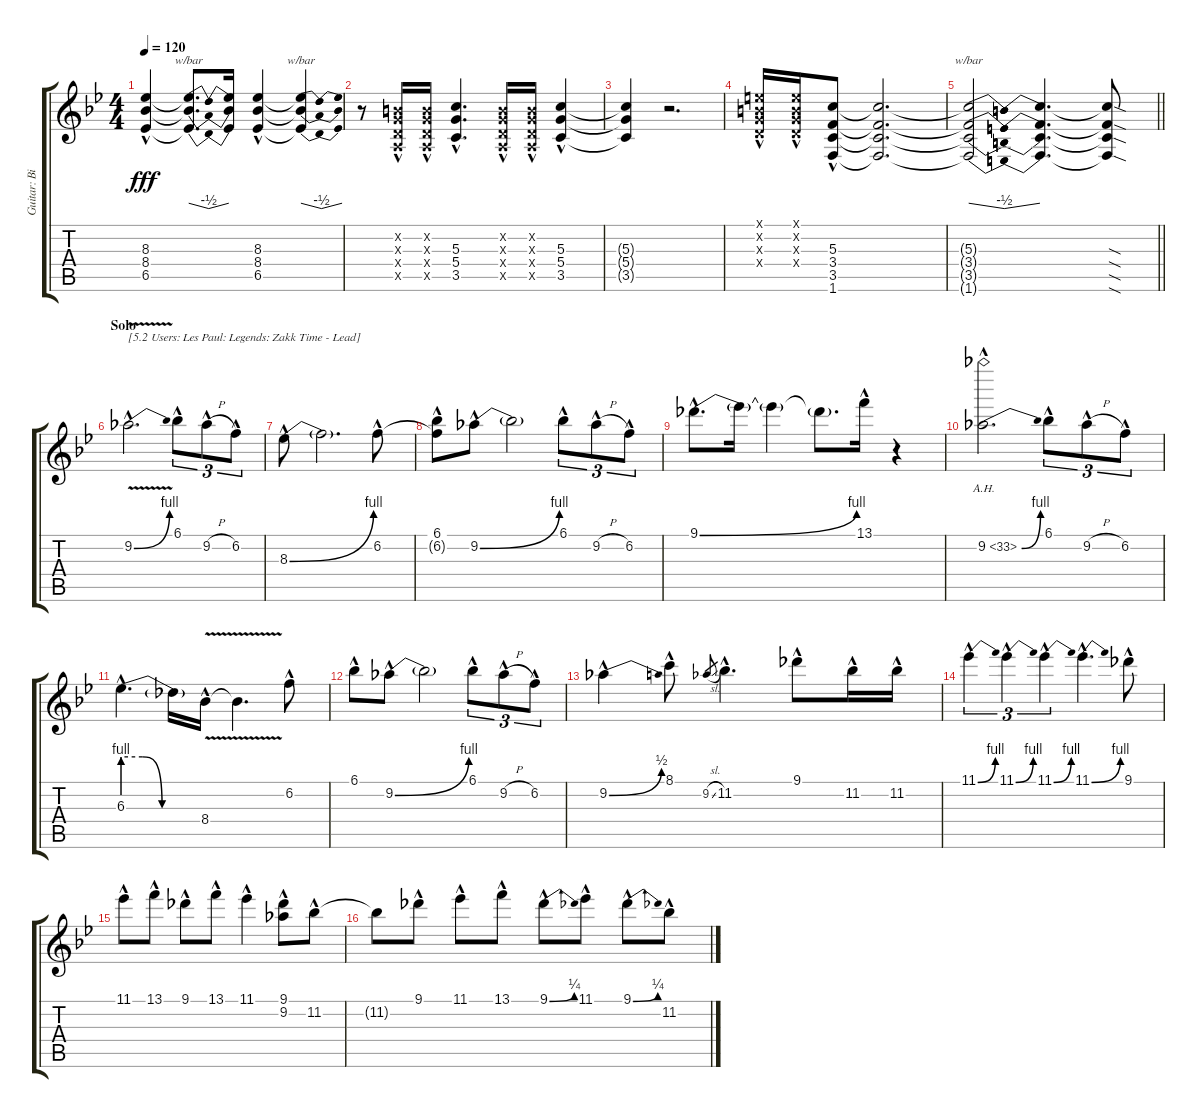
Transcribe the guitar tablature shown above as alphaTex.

\track ("Guitar: Billy" "Guitar: Bi") {instrument overdrivenguitar}
\staff {score tabs}
\tuning (E4 B3 G3 D3 A2 E2) {hide}
\ts (4 4)
\tempo 120
\clef g2
\ks bb
(8.3{hac} 8.4{hac} 6.5{hac}).4{dy fff} (8.3{t} 8.4{t} 6.5{t}).8{d tbe (dip default 0 0 30 -2 60 0)} (8.3{t} 8.4{t} 6.5{t}).16 (8.3{hac} 8.4{hac} 6.5{hac}).4 (8.3{t} 8.4{t} 6.5{t}).4{tbe (dip default 0 0 30 -2 60 0)} |
r.8 (0.2{hac x} 0.3{hac x} 0.4{hac x} 0.5{hac x}).16 (0.2{hac x} 0.3{hac x} 0.4{hac x} 0.5{hac x}).16 (5.3{hac} 5.4{hac} 3.5{hac}).4{d} (0.2{hac x} 0.3{hac x} 0.4{hac x} 0.5{hac x}).16 (0.2{hac x} 0.3{hac x} 0.4{hac x} 0.5{hac x}).16 (5.3{hac} 5.4{hac} 3.5{hac}).4 |
(5.3{t} 5.4{t} 3.5{t}).4 r.2{d} |
(0.1{hac x} 0.2{hac x} 0.3{hac x} 0.4{hac x}).16 (0.1{hac x} 0.2{hac x} 0.3{hac x} 0.4{hac x}).16 (5.3{hac} 3.4{hac} 3.5{hac} 1.6{hac}).8 (5.3{t} 3.4{t} 3.5{t} 1.6{t}).2{d} |
\barLineRight lightlight
(5.3{t} 3.4{t} 3.5{t} 1.6{t}).2{tbe (dip default 0 0 30 -2 60 0)} (5.3{t} 3.4{t} 3.5{t} 1.6{t}).4{d} (5.3{sod t} 3.4{sod t} 3.5{sod t} 1.6{sod t}).8 |
\section ("" "Solo")
9.2{be (bend 0 0 60 4) v hac}.2{d txt "[5.2 Users: Les Paul: Legends: Zakk Time - Lead]" volume 16 instrument overdrivenguitar} 6.1{hac}.8{tu (3 2)} 9.2{h hac}.8{tu (3 2)} 6.2{hac}.8{tu (3 2)} |
8.3{be (bend 0 0 60 4) hac}.8 8.3{t}.2{d} 6.2{hac}.8 |
(6.1{hac} 6.2{t}).8 9.2{be (bend 0 0 60 4) hac}.8 9.2{t}.2 6.1{hac}.8{tu (3 2)} 9.2{h hac}.8{tu (3 2)} 6.2{hac}.8{tu (3 2)} |
9.1{be (bend 0 0 60 4) hac}.8{d} 9.1{t}.16 9.1{t}.4 9.1{t}.8{d} 13.1{hac}.16 r.4 |
9.2{be (bend 0 0 60 4) ah 24 hac}.2{d} 6.1{hac}.8{tu (3 2)} 9.2{h hac}.8{tu (3 2)} 6.2{hac}.8{tu (3 2)} |
6.3{be (custom 0 4 15 4 30 0 60 0) hac}.4{d} 6.3{t}.16 8.4{v hac}.16 8.4{t}.4{d} 6.2{hac}.8 |
6.1{hac}.8 9.2{be (bend 0 0 60 4) hac}.8 9.2{t}.2 6.1{hac}.8{tu (3 2)} 9.2{h hac}.8{tu (3 2)} 6.2{hac}.8{tu (3 2)} |
9.2{be (bend 0 0 60 2) hac}.4 8.1{hac}.8 9.2{sl}.8{gr} 11.2{hac}.4{d} 9.1{hac}.8 11.2{hac}.16 11.2{hac}.16 |
11.1{be (bend 0 0 60 4) hac}.4{tu (3 2)} 11.1{be (bend 0 0 60 4) hac}.4{tu (3 2)} 11.1{be (bend 0 0 60 4) hac}.4{tu (3 2)} 11.1{be (bend 0 0 60 4) hac}.4{d} 9.1{hac}.8 |
11.1{hac}.8 13.1{hac}.8 9.1{hac}.8 13.1{hac}.8 11.1{hac}.4 (9.1{hac} 9.2{hac}).8 11.2{hac}.8 |
11.2{t}.8 9.1{hac}.8 11.1{hac}.8 13.1{hac}.8 9.1{be (bend 0 0 60 1) hac}.8 11.1{hac}.8 9.1{be (bend 0 0 60 1) hac}.8 11.2{hac}.8
